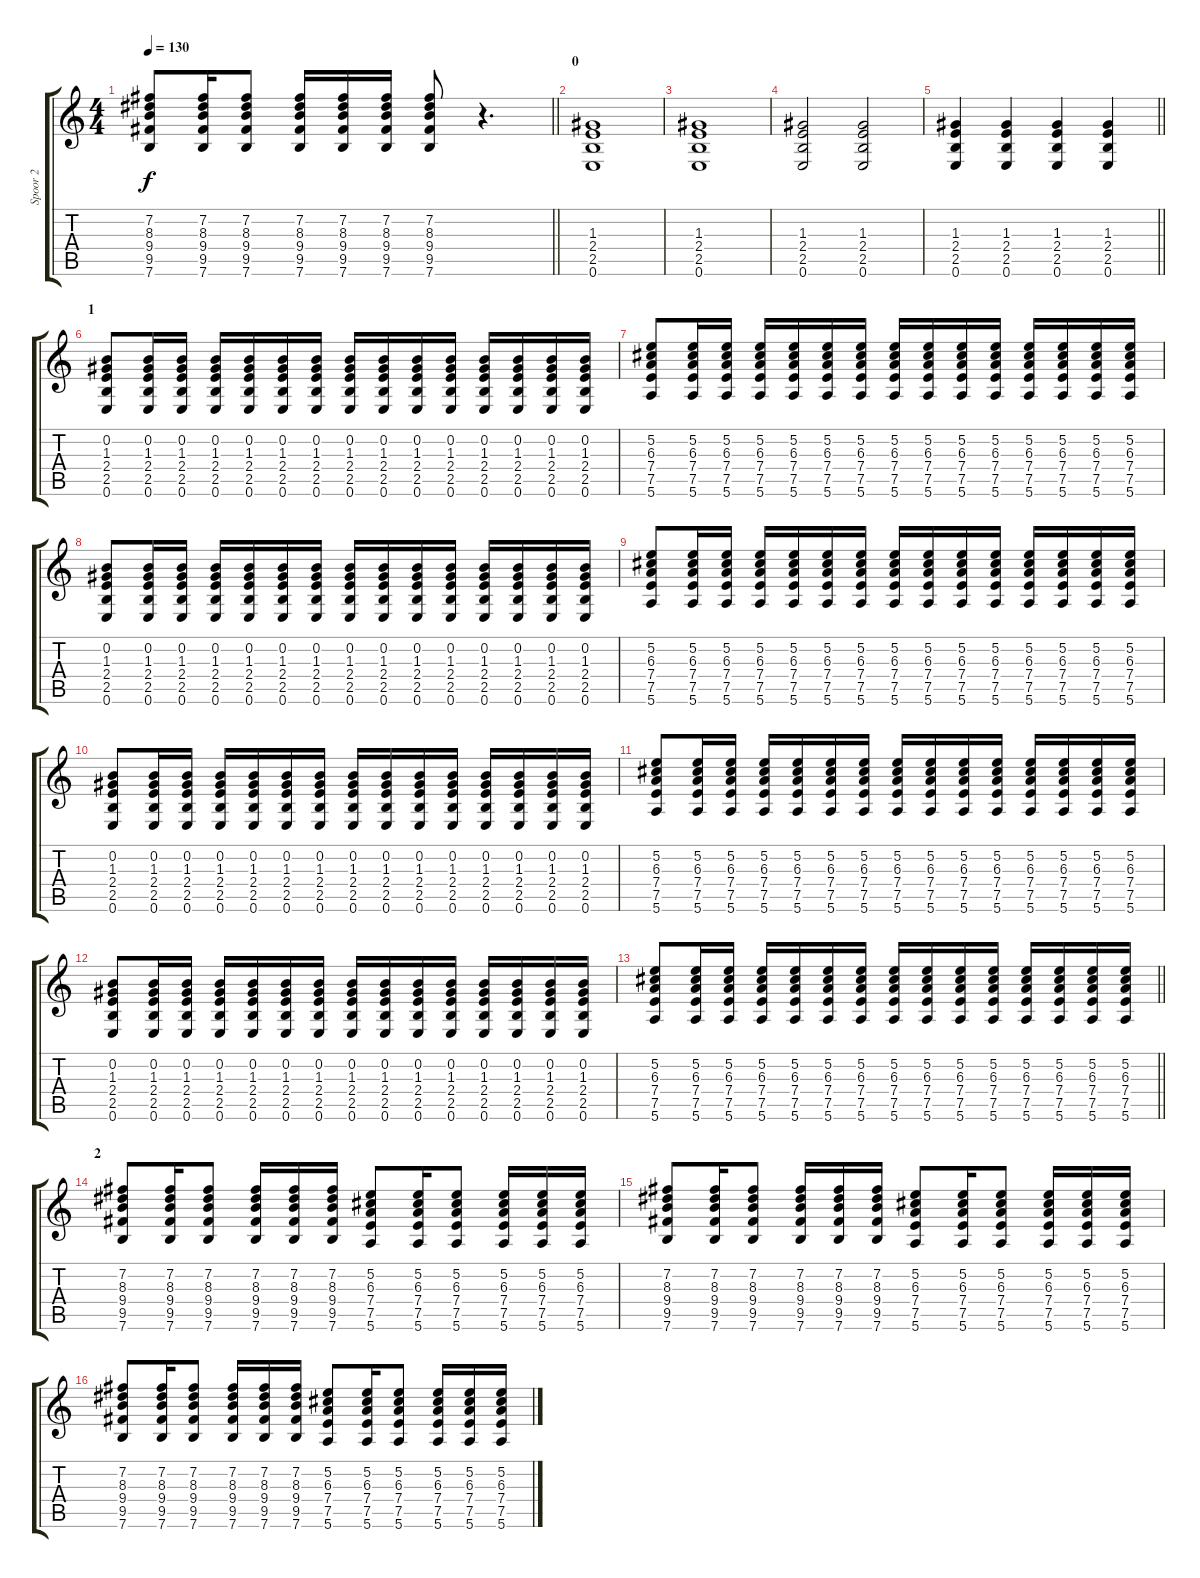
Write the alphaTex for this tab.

\track ("Spoor 2" "Spoor 2") {instrument overdrivenguitar}
\staff {score tabs}
\tuning (E4 B3 G3 D3 A2 E2) {hide}
\ts (4 4)
\tempo 130
\clef g2
\barLineRight lightlight
\ks c
(7.2 8.3 9.4 9.5 7.6).8{dy f} (7.2 8.3 9.4 9.5 7.6).16 (7.2 8.3 9.4 9.5 7.6).8 (7.2 8.3 9.4 9.5 7.6).16 (7.2 8.3 9.4 9.5 7.6).16 (7.2 8.3 9.4 9.5 7.6).16 (7.2 8.3 9.4 9.5 7.6).8 r.4{d} |
\section ("" "0")
(1.3 2.4 2.5 0.6).1 |
(1.3 2.4 2.5 0.6).1 |
(1.3 2.4 2.5 0.6).2 (1.3 2.4 2.5 0.6).2 |
\barLineRight lightlight
(1.3 2.4 2.5 0.6).4 (1.3 2.4 2.5 0.6).4 (1.3 2.4 2.5 0.6).4 (1.3 2.4 2.5 0.6).4 |
\section ("" "1")
(0.2 1.3 2.4 2.5 0.6).8 (0.2 1.3 2.4 2.5 0.6).16 (0.2 1.3 2.4 2.5 0.6).16 (0.2 1.3 2.4 2.5 0.6).16 (0.2 1.3 2.4 2.5 0.6).16 (0.2 1.3 2.4 2.5 0.6).16 (0.2 1.3 2.4 2.5 0.6).16 (0.2 1.3 2.4 2.5 0.6).16 (0.2 1.3 2.4 2.5 0.6).16 (0.2 1.3 2.4 2.5 0.6).16 (0.2 1.3 2.4 2.5 0.6).16 (0.2 1.3 2.4 2.5 0.6).16 (0.2 1.3 2.4 2.5 0.6).16 (0.2 1.3 2.4 2.5 0.6).16 (0.2 1.3 2.4 2.5 0.6).16 |
(5.2 6.3 7.4 7.5 5.6).8 (5.2 6.3 7.4 7.5 5.6).16 (5.2 6.3 7.4 7.5 5.6).16 (5.2 6.3 7.4 7.5 5.6).16 (5.2 6.3 7.4 7.5 5.6).16 (5.2 6.3 7.4 7.5 5.6).16 (5.2 6.3 7.4 7.5 5.6).16 (5.2 6.3 7.4 7.5 5.6).16 (5.2 6.3 7.4 7.5 5.6).16 (5.2 6.3 7.4 7.5 5.6).16 (5.2 6.3 7.4 7.5 5.6).16 (5.2 6.3 7.4 7.5 5.6).16 (5.2 6.3 7.4 7.5 5.6).16 (5.2 6.3 7.4 7.5 5.6).16 (5.2 6.3 7.4 7.5 5.6).16 |
(0.2 1.3 2.4 2.5 0.6).8 (0.2 1.3 2.4 2.5 0.6).16 (0.2 1.3 2.4 2.5 0.6).16 (0.2 1.3 2.4 2.5 0.6).16 (0.2 1.3 2.4 2.5 0.6).16 (0.2 1.3 2.4 2.5 0.6).16 (0.2 1.3 2.4 2.5 0.6).16 (0.2 1.3 2.4 2.5 0.6).16 (0.2 1.3 2.4 2.5 0.6).16 (0.2 1.3 2.4 2.5 0.6).16 (0.2 1.3 2.4 2.5 0.6).16 (0.2 1.3 2.4 2.5 0.6).16 (0.2 1.3 2.4 2.5 0.6).16 (0.2 1.3 2.4 2.5 0.6).16 (0.2 1.3 2.4 2.5 0.6).16 |
(5.2 6.3 7.4 7.5 5.6).8 (5.2 6.3 7.4 7.5 5.6).16 (5.2 6.3 7.4 7.5 5.6).16 (5.2 6.3 7.4 7.5 5.6).16 (5.2 6.3 7.4 7.5 5.6).16 (5.2 6.3 7.4 7.5 5.6).16 (5.2 6.3 7.4 7.5 5.6).16 (5.2 6.3 7.4 7.5 5.6).16 (5.2 6.3 7.4 7.5 5.6).16 (5.2 6.3 7.4 7.5 5.6).16 (5.2 6.3 7.4 7.5 5.6).16 (5.2 6.3 7.4 7.5 5.6).16 (5.2 6.3 7.4 7.5 5.6).16 (5.2 6.3 7.4 7.5 5.6).16 (5.2 6.3 7.4 7.5 5.6).16 |
(0.2 1.3 2.4 2.5 0.6).8 (0.2 1.3 2.4 2.5 0.6).16 (0.2 1.3 2.4 2.5 0.6).16 (0.2 1.3 2.4 2.5 0.6).16 (0.2 1.3 2.4 2.5 0.6).16 (0.2 1.3 2.4 2.5 0.6).16 (0.2 1.3 2.4 2.5 0.6).16 (0.2 1.3 2.4 2.5 0.6).16 (0.2 1.3 2.4 2.5 0.6).16 (0.2 1.3 2.4 2.5 0.6).16 (0.2 1.3 2.4 2.5 0.6).16 (0.2 1.3 2.4 2.5 0.6).16 (0.2 1.3 2.4 2.5 0.6).16 (0.2 1.3 2.4 2.5 0.6).16 (0.2 1.3 2.4 2.5 0.6).16 |
(5.2 6.3 7.4 7.5 5.6).8 (5.2 6.3 7.4 7.5 5.6).16 (5.2 6.3 7.4 7.5 5.6).16 (5.2 6.3 7.4 7.5 5.6).16 (5.2 6.3 7.4 7.5 5.6).16 (5.2 6.3 7.4 7.5 5.6).16 (5.2 6.3 7.4 7.5 5.6).16 (5.2 6.3 7.4 7.5 5.6).16 (5.2 6.3 7.4 7.5 5.6).16 (5.2 6.3 7.4 7.5 5.6).16 (5.2 6.3 7.4 7.5 5.6).16 (5.2 6.3 7.4 7.5 5.6).16 (5.2 6.3 7.4 7.5 5.6).16 (5.2 6.3 7.4 7.5 5.6).16 (5.2 6.3 7.4 7.5 5.6).16 |
(0.2 1.3 2.4 2.5 0.6).8 (0.2 1.3 2.4 2.5 0.6).16 (0.2 1.3 2.4 2.5 0.6).16 (0.2 1.3 2.4 2.5 0.6).16 (0.2 1.3 2.4 2.5 0.6).16 (0.2 1.3 2.4 2.5 0.6).16 (0.2 1.3 2.4 2.5 0.6).16 (0.2 1.3 2.4 2.5 0.6).16 (0.2 1.3 2.4 2.5 0.6).16 (0.2 1.3 2.4 2.5 0.6).16 (0.2 1.3 2.4 2.5 0.6).16 (0.2 1.3 2.4 2.5 0.6).16 (0.2 1.3 2.4 2.5 0.6).16 (0.2 1.3 2.4 2.5 0.6).16 (0.2 1.3 2.4 2.5 0.6).16 |
\barLineRight lightlight
(5.2 6.3 7.4 7.5 5.6).8 (5.2 6.3 7.4 7.5 5.6).16 (5.2 6.3 7.4 7.5 5.6).16 (5.2 6.3 7.4 7.5 5.6).16 (5.2 6.3 7.4 7.5 5.6).16 (5.2 6.3 7.4 7.5 5.6).16 (5.2 6.3 7.4 7.5 5.6).16 (5.2 6.3 7.4 7.5 5.6).16 (5.2 6.3 7.4 7.5 5.6).16 (5.2 6.3 7.4 7.5 5.6).16 (5.2 6.3 7.4 7.5 5.6).16 (5.2 6.3 7.4 7.5 5.6).16 (5.2 6.3 7.4 7.5 5.6).16 (5.2 6.3 7.4 7.5 5.6).16 (5.2 6.3 7.4 7.5 5.6).16 |
\section ("" "2")
(7.2 8.3 9.4 9.5 7.6).8 (7.2 8.3 9.4 9.5 7.6).16 (7.2 8.3 9.4 9.5 7.6).8 (7.2 8.3 9.4 9.5 7.6).16 (7.2 8.3 9.4 9.5 7.6).16 (7.2 8.3 9.4 9.5 7.6).16 (5.2 6.3 7.4 7.5 5.6).8 (5.2 6.3 7.4 7.5 5.6).16 (5.2 6.3 7.4 7.5 5.6).8 (5.2 6.3 7.4 7.5 5.6).16 (5.2 6.3 7.4 7.5 5.6).16 (5.2 6.3 7.4 7.5 5.6).16 |
(7.2 8.3 9.4 9.5 7.6).8 (7.2 8.3 9.4 9.5 7.6).16 (7.2 8.3 9.4 9.5 7.6).8 (7.2 8.3 9.4 9.5 7.6).16 (7.2 8.3 9.4 9.5 7.6).16 (7.2 8.3 9.4 9.5 7.6).16 (5.2 6.3 7.4 7.5 5.6).8 (5.2 6.3 7.4 7.5 5.6).16 (5.2 6.3 7.4 7.5 5.6).8 (5.2 6.3 7.4 7.5 5.6).16 (5.2 6.3 7.4 7.5 5.6).16 (5.2 6.3 7.4 7.5 5.6).16 |
(7.2 8.3 9.4 9.5 7.6).8 (7.2 8.3 9.4 9.5 7.6).16 (7.2 8.3 9.4 9.5 7.6).8 (7.2 8.3 9.4 9.5 7.6).16 (7.2 8.3 9.4 9.5 7.6).16 (7.2 8.3 9.4 9.5 7.6).16 (5.2 6.3 7.4 7.5 5.6).8 (5.2 6.3 7.4 7.5 5.6).16 (5.2 6.3 7.4 7.5 5.6).8 (5.2 6.3 7.4 7.5 5.6).16 (5.2 6.3 7.4 7.5 5.6).16 (5.2 6.3 7.4 7.5 5.6).16
